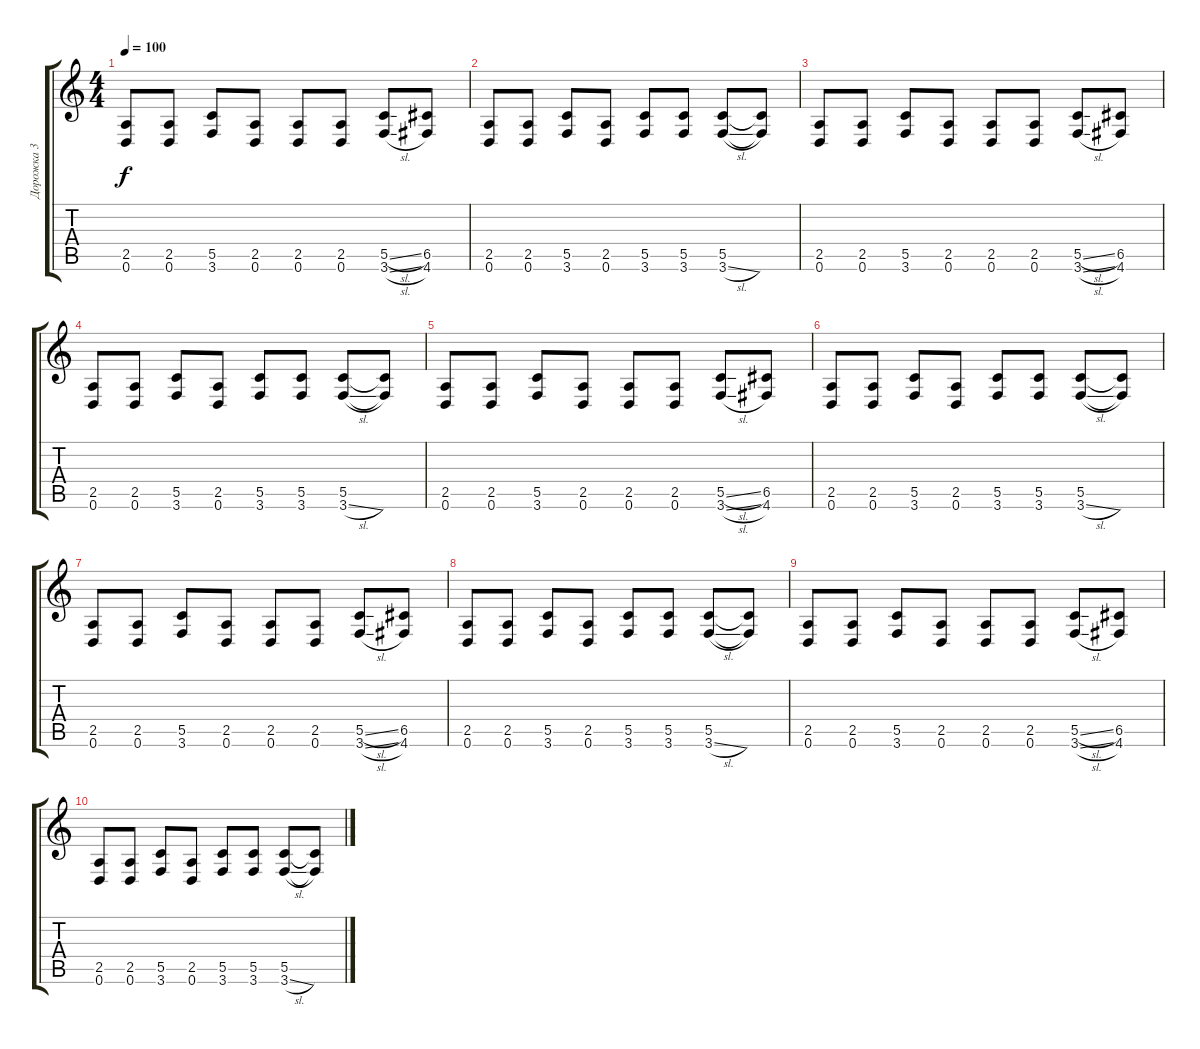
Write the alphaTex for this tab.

\track ("Дорожка 3" "Дорожка 3") {instrument distortionguitar}
\staff {score tabs}
\tuning (D4 A3 F3 C3 G2 D2) {hide}
\ts (4 4)
\tempo 100
\clef g2
\ks c
(2.5 0.6).8{dy f} (2.5 0.6).8 (5.5 3.6).8 (2.5 0.6).8 (2.5 0.6).8 (2.5 0.6).8 (5.5{sl} 3.6{sl}).8 (6.5 4.6).8 |
(2.5 0.6).8 (2.5 0.6).8 (5.5 3.6).8 (2.5 0.6).8 (5.5 3.6).8 (5.5 3.6).8 (5.5 3.6{sl}).8 (5.5{t} 3.6{t}).8 |
(2.5 0.6).8 (2.5 0.6).8 (5.5 3.6).8 (2.5 0.6).8 (2.5 0.6).8 (2.5 0.6).8 (5.5{sl} 3.6{sl}).8 (6.5 4.6).8 |
(2.5 0.6).8 (2.5 0.6).8 (5.5 3.6).8 (2.5 0.6).8 (5.5 3.6).8 (5.5 3.6).8 (5.5 3.6{sl}).8 (5.5{t} 3.6{t}).8 |
(2.5 0.6).8 (2.5 0.6).8 (5.5 3.6).8 (2.5 0.6).8 (2.5 0.6).8 (2.5 0.6).8 (5.5{sl} 3.6{sl}).8 (6.5 4.6).8 |
(2.5 0.6).8 (2.5 0.6).8 (5.5 3.6).8 (2.5 0.6).8 (5.5 3.6).8 (5.5 3.6).8 (5.5 3.6{sl}).8 (5.5{t} 3.6{t}).8 |
(2.5 0.6).8 (2.5 0.6).8 (5.5 3.6).8 (2.5 0.6).8 (2.5 0.6).8 (2.5 0.6).8 (5.5{sl} 3.6{sl}).8 (6.5 4.6).8 |
(2.5 0.6).8 (2.5 0.6).8 (5.5 3.6).8 (2.5 0.6).8 (5.5 3.6).8 (5.5 3.6).8 (5.5 3.6{sl}).8 (5.5{t} 3.6{t}).8 |
(2.5 0.6).8 (2.5 0.6).8 (5.5 3.6).8 (2.5 0.6).8 (2.5 0.6).8 (2.5 0.6).8 (5.5{sl} 3.6{sl}).8 (6.5 4.6).8 |
(2.5 0.6).8 (2.5 0.6).8 (5.5 3.6).8 (2.5 0.6).8 (5.5 3.6).8 (5.5 3.6).8 (5.5 3.6{sl}).8 (5.5{t} 3.6{t}).8
